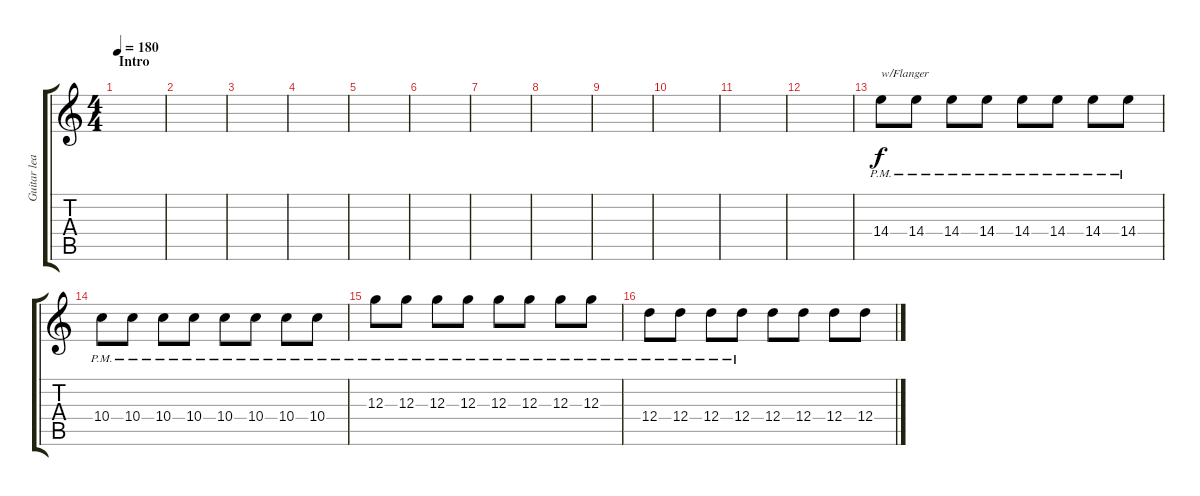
\track ("Guitar lead" "Guitar lea") {instrument distortionguitar}
\staff {score tabs}
\tuning (E4 B3 G3 D3 A2 E2) {hide}
\ts (4 4)
\section ("" "Intro")
\tempo 180
\clef g2
\ks c
|
|
|
|
|
|
|
|
|
|
|
|
14.4{pm}.8{txt "w/Flanger"} 14.4{pm}.8 14.4{pm}.8 14.4{pm}.8 14.4{pm}.8 14.4{pm}.8 14.4{pm}.8 14.4{pm}.8 |
10.4{pm}.8 10.4{pm}.8 10.4{pm}.8 10.4{pm}.8 10.4{pm}.8 10.4{pm}.8 10.4{pm}.8 10.4{pm}.8 |
12.3{pm}.8 12.3{pm}.8 12.3{pm}.8 12.3{pm}.8 12.3{pm}.8 12.3{pm}.8 12.3{pm}.8 12.3{pm}.8 |
12.4{pm}.8 12.4{pm}.8 12.4{pm}.8 12.4{pm}.8 12.4.8 12.4.8 12.4.8 12.4.8
